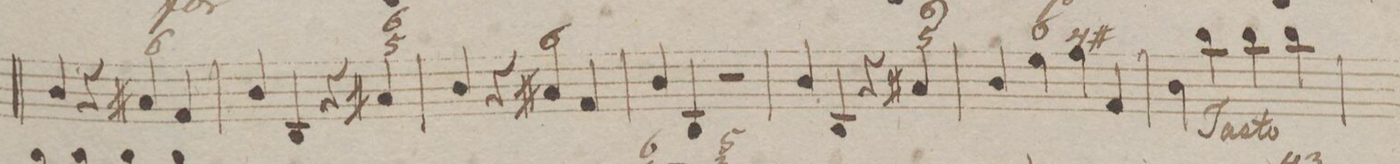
**kern	**fba	**dynam
*I"Organ.	*	*
*clefF4	*	*
*k[f#]	*	*
*met(c|)	*	*
*M4/4	*	*
4D/	.	.
4r	.	.
4C#X/	6	.
4AA/	.	.
=16	=16	=16
4D/	.	.
4DD/	.	.
4r	.	.
4C#X/	6 5	.
=17	=17	=17
4D/	.	.
4r	.	.
4C#X/	6	.
4AA/	.	.
=18	=18	=18
4D/	.	.
4DD/	.	.
2r	.	.
=19	=19	=19
4D/	.	.
4DD/	.	.
4r	.	.
4C#X/	6 5	.
=20	=20	=20
4D/	.	.
4G\	6	.
4A\	4	.
4AA/	#	.
=21	=21	=21
4D\	.	.
4d\	.	.
4d\	.	.
4d\	.	.
=22	=22	=22
*-	*-	*-
